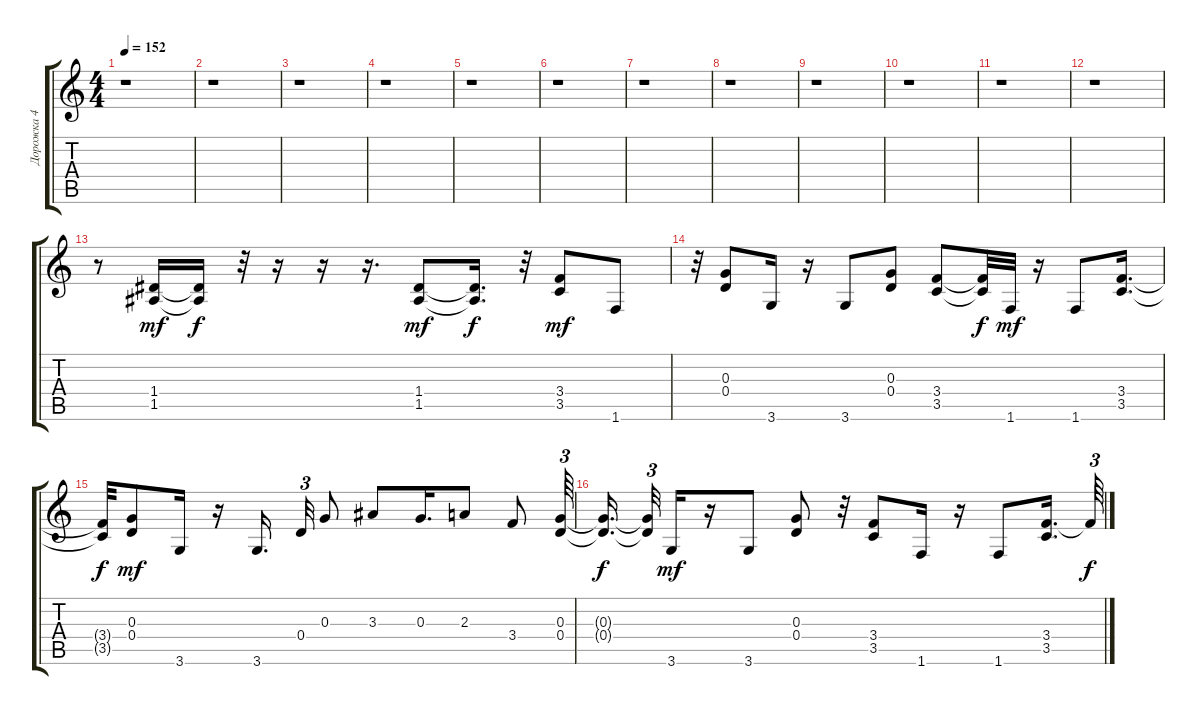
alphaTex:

\track ("Дорожка 4" "Дорожка 4") {instrument overdrivenguitar}
\staff {score tabs}
\tuning (E4 B3 G3 D3 A2 E2) {hide}
\ts (4 4)
\tempo 152
\clef g2
\ks c
r.1{dy f} |
r.1 |
r.1 |
r.1 |
r.1 |
r.1 |
r.1 |
r.1 |
r.1 |
r.1 |
r.1 |
r.1 |
r.8 (1.4 1.5).16{dy mf} (1.4{t} 1.5{t}).16{dy f} r.32 r.16 r.16 r.16{d} (1.4 1.5).8{dy mf} (1.4{t} 1.5{t}).16{d dy f} r.32 (3.4 3.5).8{dy mf} 1.6.8 |
r.32 (0.3 0.4).8 3.6.16 r.16 3.6.8 (0.3 0.4).8 (3.4 3.5).8 (3.4{t} 3.5{t}).32{dy f} 1.6.32{dy mf} r.16 1.6.8 (3.4 3.5).16{d} |
(3.4{t} 3.5{t}).32{dy f} (0.3 0.4).8{dy mf} 3.6.16 r.16 3.6.16{d beam splitsecondary} 0.4.32{tu (3 2)} 0.3.8 3.3.8 0.3.16{d} 2.3.8 3.4.8 (0.3 0.4).64{tu (3 2)} |
(0.3{t} 0.4{t}).16{d dy f beam splitsecondary} (0.3{t} 0.4{t}).32{tu (3 2)} 3.6.16{dy mf} r.16 3.6.8 (0.3 0.4).8 r.32 (3.4 3.5).8 1.6.16 r.16 1.6.8 (3.4 3.5).16{d} 3.4{t}.64{tu (3 2) dy f}
